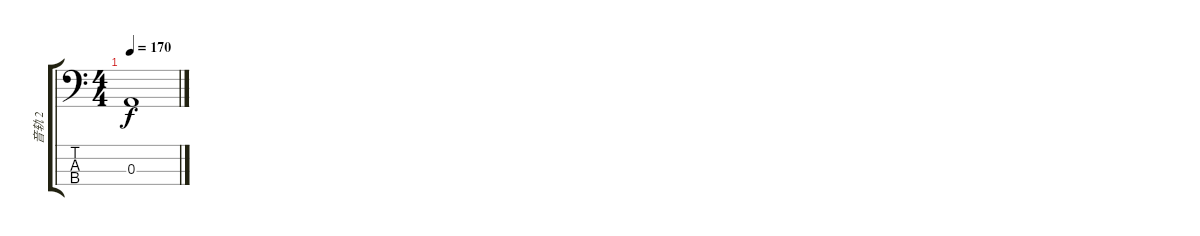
\track ("音轨 2" "音轨 2") {instrument electricbassfinger}
\staff {score tabs}
\tuning (G2 D2 A1 E1) {hide}
\ts (4 4)
\tempo 170
\clef f4
\ks c
0.3.1{dy f}
